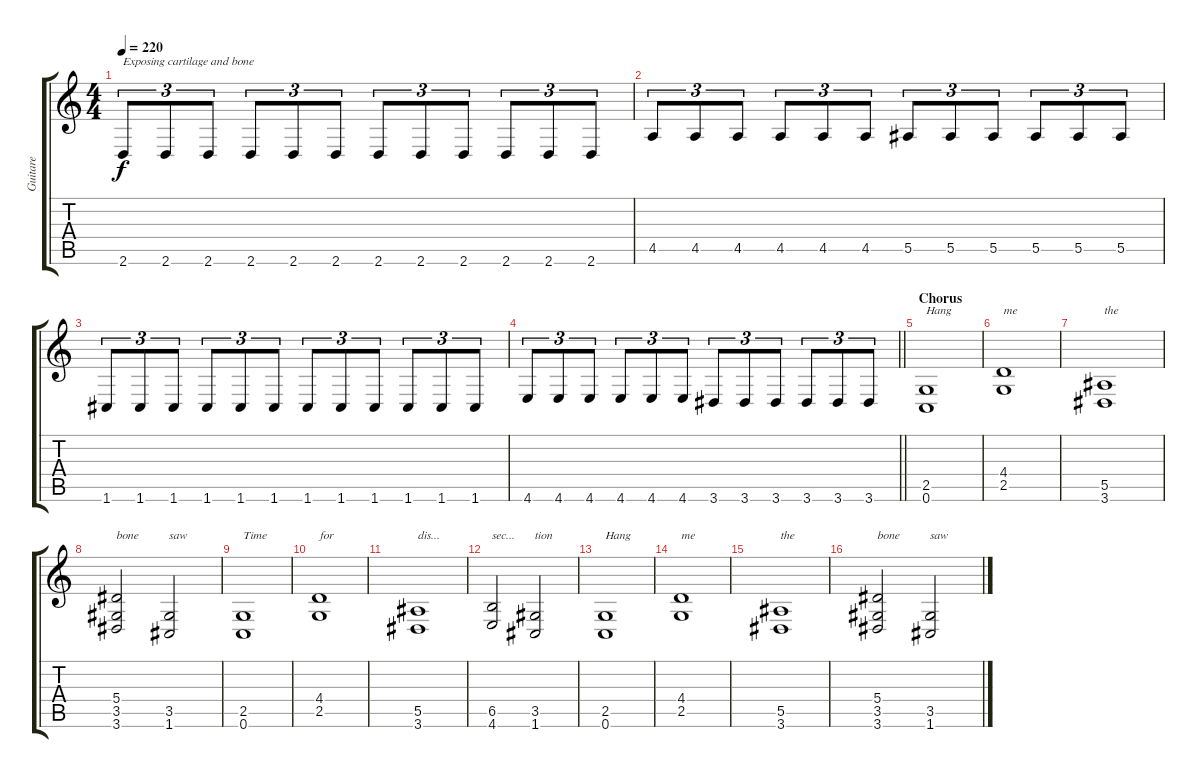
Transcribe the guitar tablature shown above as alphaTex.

\track ("Guitare" "Guitare") {instrument overdrivenguitar}
\staff {score tabs}
\tuning (C4 G3 Eb3 Bb2 F2 C2) {hide}
\ts (4 4)
\tempo 220
\clef g2
\ks c
2.6.8{tu (3 2) txt "Exposing cartilage and bone" dy f} 2.6.8{tu (3 2)} 2.6.8{tu (3 2)} 2.6.8{tu (3 2)} 2.6.8{tu (3 2)} 2.6.8{tu (3 2)} 2.6.8{tu (3 2)} 2.6.8{tu (3 2)} 2.6.8{tu (3 2)} 2.6.8{tu (3 2)} 2.6.8{tu (3 2)} 2.6.8{tu (3 2)} |
4.5.8{tu (3 2)} 4.5.8{tu (3 2)} 4.5.8{tu (3 2)} 4.5.8{tu (3 2)} 4.5.8{tu (3 2)} 4.5.8{tu (3 2)} 5.5.8{tu (3 2)} 5.5.8{tu (3 2)} 5.5.8{tu (3 2)} 5.5.8{tu (3 2)} 5.5.8{tu (3 2)} 5.5.8{tu (3 2)} |
1.6.8{tu (3 2)} 1.6.8{tu (3 2)} 1.6.8{tu (3 2)} 1.6.8{tu (3 2)} 1.6.8{tu (3 2)} 1.6.8{tu (3 2)} 1.6.8{tu (3 2)} 1.6.8{tu (3 2)} 1.6.8{tu (3 2)} 1.6.8{tu (3 2)} 1.6.8{tu (3 2)} 1.6.8{tu (3 2)} |
\barLineRight lightlight
4.6.8{tu (3 2)} 4.6.8{tu (3 2)} 4.6.8{tu (3 2)} 4.6.8{tu (3 2)} 4.6.8{tu (3 2)} 4.6.8{tu (3 2)} 3.6.8{tu (3 2)} 3.6.8{tu (3 2)} 3.6.8{tu (3 2)} 3.6.8{tu (3 2)} 3.6.8{tu (3 2)} 3.6.8{tu (3 2)} |
\section ("" "Chorus")
(2.5 0.6).1{txt "Hang"} |
(4.4 2.5).1{txt "me"} |
(5.5 3.6).1{txt "the"} |
(5.4 3.5 3.6).2{txt "bone"} (3.5 1.6).2{txt "saw"} |
(2.5 0.6).1{txt "Time"} |
(4.4 2.5).1{txt "for"} |
(5.5 3.6).1{txt "dis..."} |
(6.5 4.6).2{txt "sec..."} (3.5 1.6).2{txt "tion"} |
(2.5 0.6).1{txt "Hang"} |
(4.4 2.5).1{txt "me"} |
(5.5 3.6).1{txt "the"} |
(5.4 3.5 3.6).2{txt "bone"} (3.5 1.6).2{txt "saw"}
